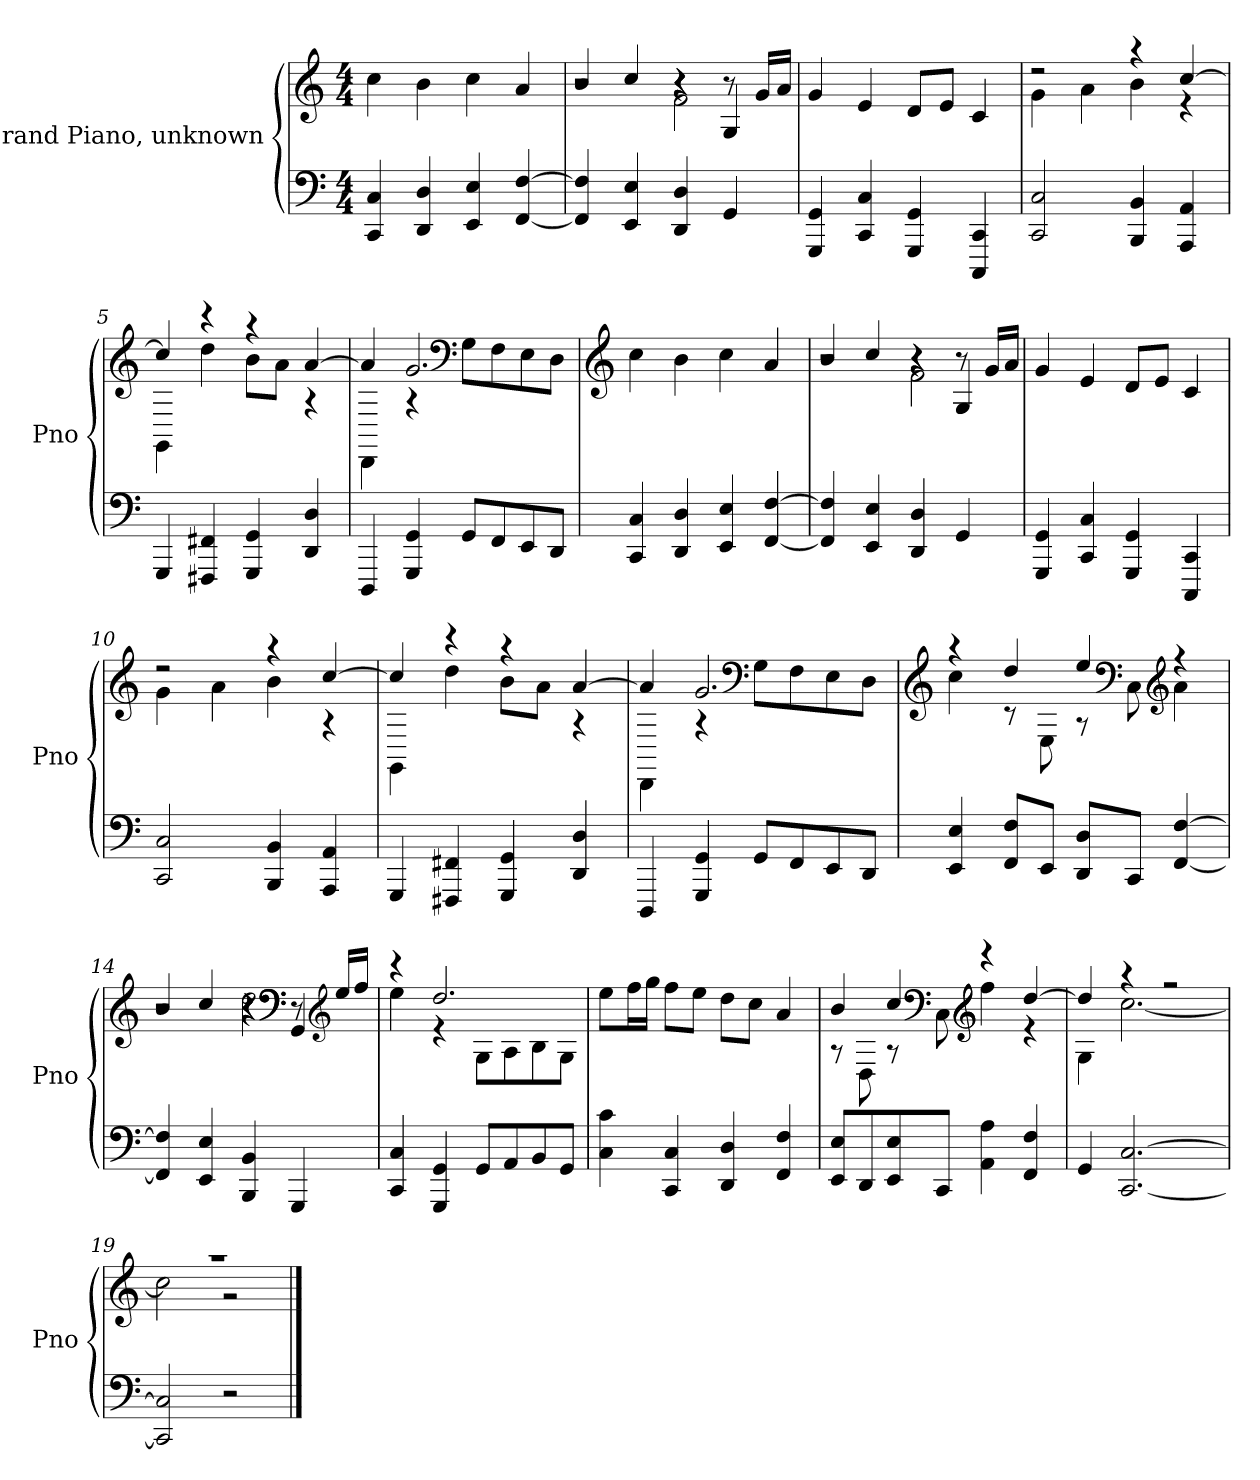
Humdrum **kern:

**kern	**kern
*part1	*part1
*staff2	*staff1
*I"Grand Piano, unknown	*
*I'Pno	*
*clefF4	*clefG2
*k[]	*k[]
*M4/4	*M4/4
*MM120	*MM120
=1	=1
4CC/ 4C/	4cc\
4DD/ 4D/	4b\
4EE/ 4E/	4cc\
[4FF/ [4F/	4a/
=2	=2
*	*^
*	*	*^
4FF/] 4F/]	4b/	2r	2r
4EE/ 4E/	4cc/	.	.
4DD/ 4D/	4r	2f\	4r
4GG/	8r	.	4G/
.	16g/LL	.	.
.	16a/JJ	.	.
*	*v	*v	*v
=3	=3
4GGG/ 4GG/	4g/
4CC/ 4C/	4e/
4GGG/ 4GG/	8d/L
.	8e/J
4CCC/ 4CC/	4c/
=4	=4
*	*^
2CC/ 2C/	2r	4g\
.	.	4a\
4BBB/ 4BB/	4r	4b\
4AAA/ 4AA/	[4cc/	4r
=5	=5	=5
4GGG/	4cc/]	4GG\
4FFF#X/ 4FF#X/	4r	4dd\
4GGG/ 4GG/	4r	8b\L
.	.	8a\J
4DD/ 4D/	[4a/	4r
=6	=6	=6
4DDD/	4a/]	4DD\
4GGG/ 4GG/	2.g/	4r
*	*clefF4	*
8GG/L	.	8G\L
8FF/	.	8F\
8EE/	.	8E\
8DD/J	.	8D\J
*	*v	*v
!!LO:LB:g=z
=7	=7
*	*clefG2
4CC/ 4C/	4cc\
4DD/ 4D/	4b\
4EE/ 4E/	4cc\
[4FF/ [4F/	4a/
=8	=8
*	*^
*	*	*^
4FF/] 4F/]	4b/	2r	2r
4EE/ 4E/	4cc/	.	.
4DD/ 4D/	4r	2f\	4r
4GG/	8r	.	4G/
.	16g/LL	.	.
.	16a/JJ	.	.
*	*v	*v	*v
=9	=9
4GGG/ 4GG/	4g/
4CC/ 4C/	4e/
4GGG/ 4GG/	8d/L
.	8e/J
4CCC/ 4CC/	4c/
=10	=10
*	*^
2CC/ 2C/	2r	4g\
.	.	4a\
4BBB/ 4BB/	4r	4b\
4AAA/ 4AA/	[4cc/	4r
=11	=11	=11
4GGG/	4cc/]	4GG\
4FFF#X/ 4FF#X/	4r	4dd\
4GGG/ 4GG/	4r	8b\L
.	.	8a\J
4DD/ 4D/	[4a/	4r
=12	=12	=12
4DDD/	4a/]	4DD\
4GGG/ 4GG/	2.g/	4r
*	*clefF4	*
8GG/L	.	8G\L
8FF/	.	8F\
8EE/	.	8E\
8DD/J	.	8D\J
!!LO:LB:g=z	!!
=13	=13	=13
*	*clefG2	*
4EE/ 4E/	4r	4cc\
8FF/ 8F/L	4dd/	8r
8EE/J	.	8E\
8DD/ 8D/L	4ee/	8r
*	*clefF4	*
8CC/J	.	8C\
*	*clefG2	*
[4FF/ [4F/	4r	4a\
=14	=14	=14
*	*	*^
4FF/] 4F/]	4b/	2r	2r
4EE/ 4E/	4cc/	.	.
4BBB/ 4BB/	4r	2dd\	4r
*	*clefF4	*	*
4GGG/	8r	.	4GG/
*	*clefG2	*	*
.	16ee/LL	.	.
.	16ff/JJ	.	.
*	*	*v	*v
=15	=15	=15
4CC/ 4C/	4r	4ee\
4GGG/ 4GG/	2.dd/	4r
8GG/L	.	8G\L
8AA/	.	8A\
8BB/	.	8B\
8GG/J	.	8G\J
*	*v	*v
=16	=16
4C\ 4c\	8ee\L
.	16ff\L
.	16gg\JJ
4CC/ 4C/	8ff\L
.	8ee\J
4DD/ 4D/	8dd\L
.	8cc\J
4FF/ 4F/	4a/
!!LO:LB:g=z
=17	=17
*	*^
8EE/ 8E/L	4b/	8r
8DD/	.	8D\
8EE/ 8E/	4cc/	8r
*	*clefF4	*
8CC/J	.	8C\
*	*clefG2	*
4AA\ 4A\	4r	4ff\
4FF/ 4F/	[4dd/	4r
=18	=18	=18
4GG/	4dd/]	4G\
[2.CC/ [2.C/	4r	[2.cc\
.	2r	.
=19	=19	=19
2CC/] 2C/]	1r	2cc\]
2r	.	2r
*	*v	*v
==	==
*-	*-
